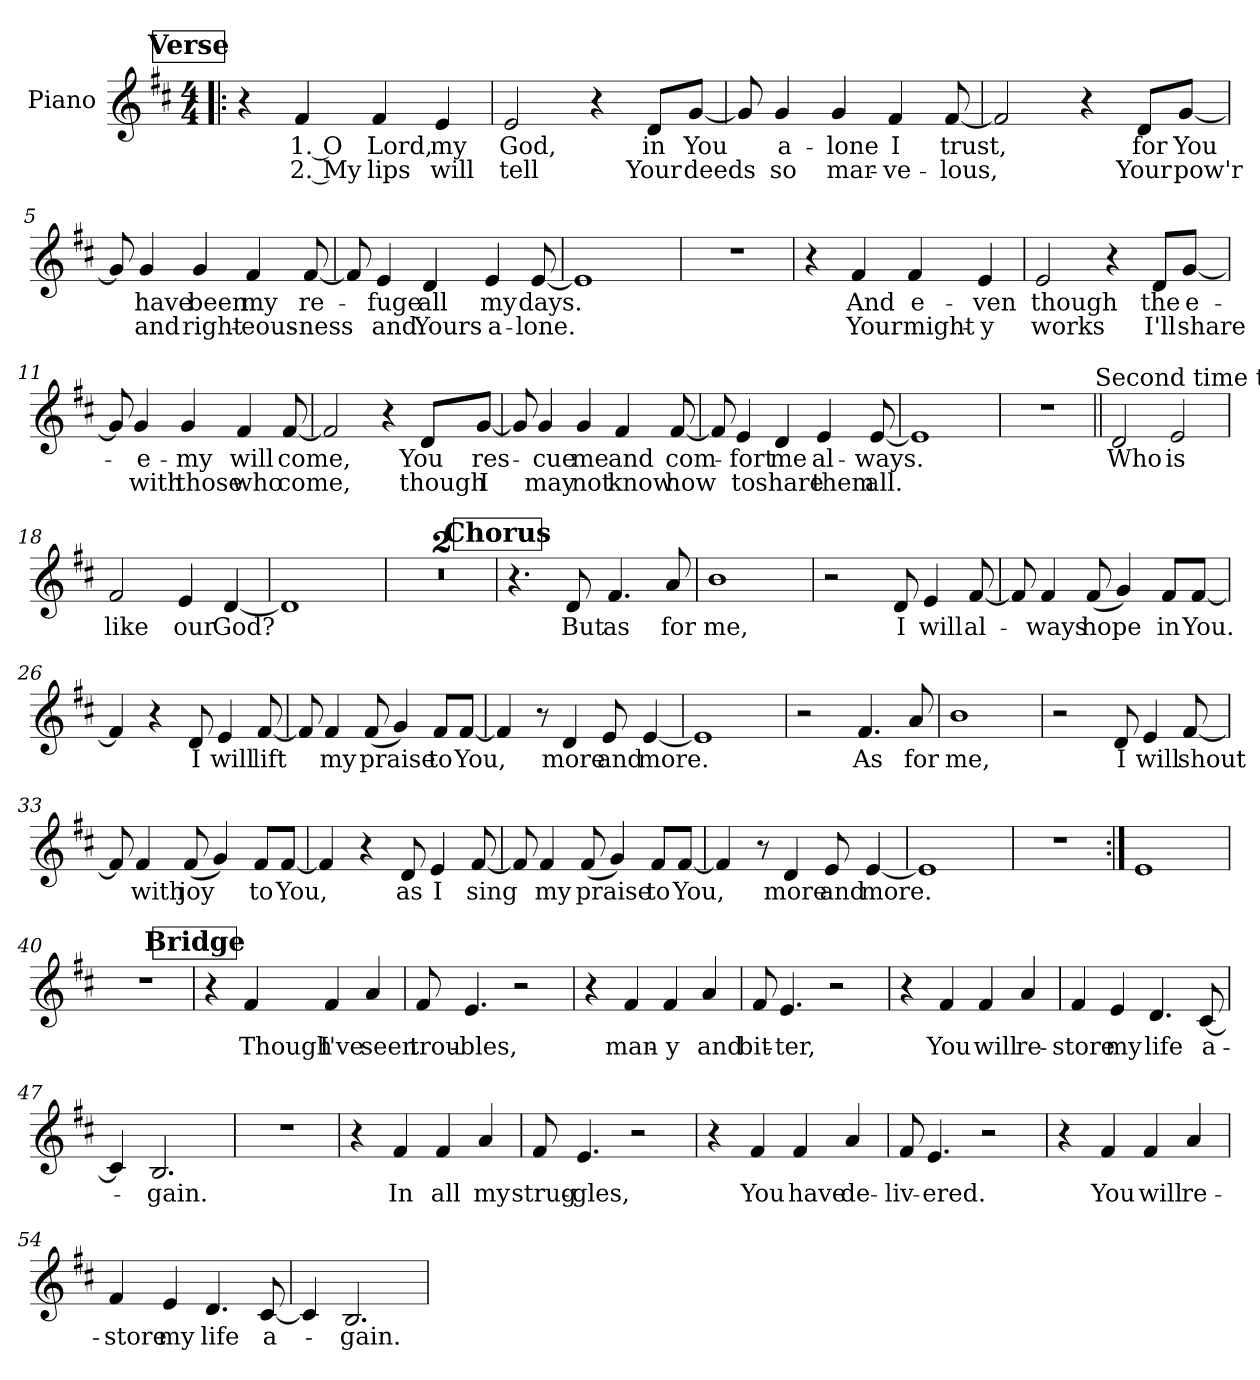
**kern	**text	**text
*part1	*part1	*part1
*staff1	*staff1	*staff1
*I"Piano	*	*
*I'Pno.	*	*
*clefG2	*	*
*k[f#c#]	*	*
*M4/4	*	*
*MM144	*	*
!!LO:REH:place=s1:a:B:t=Verse
=1!|:	=1!|:	=1!|:
4r	.	.
4f#/	1. O	2. My
4f#/	Lord,	lips
4e/	my	will
=2	=2	=2
2e/	God,	tell
4r	.	.
8d/L	in	Your
[8g/J	You	deeds
=3	=3	=3
8g/]	.	.
4g/	a-	so
4g/	-lone	mar-
4f#/	I	-ve-
[8f#/	trust,	-lous,
=4	=4	=4
2f#/]	.	.
4r	.	.
8d/L	for	Your
[8g/J	You	pow'r
!!LO:LB:g=z
=5	=5	=5
8g/]	.	.
4g/	have	and
4g/	been	right-
4f#/	my	-eous-
[8f#/	re-	-ness
=6	=6	=6
8f#/]	.	.
4e/	-fuge	and
4d/	all	Yours
4e/	my	a-
[8e/	days.	-lone.
=7	=7	=7
1e]	.	.
=8	=8	=8
1r	.	.
=9	=9	=9
4r	.	.
4f#/	And	Your
4f#/	e-	might-
4e/	-ven	-y
!!LO:LB:g=z
=10	=10	=10
2e/	though	works
4r	.	.
8d/L	the	I'll
[8g/J	e-	share
=11	=11	=11
8g/]	.	.
4g/	-e-	with
4g/	-my	those
4f#/	will	who
[8f#/	come,	come,
=12	=12	=12
2f#/]	.	.
4r	.	.
8d/L	You	though
[8g/J	res-	I
=13	=13	=13
8g/]	.	.
4g/	-cue	may
4g/	me	not
4f#/	and	know
[8f#/	com-	how
!!LO:LB:g=z
=14	=14	=14
8f#/]	.	.
4e/	-fort	to
4d/	me	share
4e/	al-	them
[8e/	-ways.	all.
=15	=15	=15
1e]	.	.
=16	=16	=16
1r	.	.
!LO:TX:a:t=Second time to Coda	!	!
=17||	=17||	=17||
2d/	Who	.
2e/	is	.
=18	=18	=18
2f#/	like	.
4e/	our	.
[4d/	God?	.
=19	=19	=19
1d]	.	.
=20	=20	=20
1r	.	.
=21	=21	=21
1r	.	.
!!LO:REH:place=s1:a:B:t=Chorus
=22	=22	=22
4.r	.	.
8d/	But	.
4.f#/	as	.
8a/	for	.
!!LO:LB:g=z
=23	=23	=23
1b	me,	.
=24	=24	=24
2r	.	.
8d/	I	.
4e/	will	.
[8f#/	al-	.
=25	=25	=25
8f#/]	.	.
4f#/	-ways	.
(8f#/	hope	.
4g/)	.	.
8f#/L	in	.
[8f#/J	You.	.
=26	=26	=26
4f#/]	.	.
4r	.	.
8d/	I	.
4e/	will	.
[8f#/	lift	.
=27	=27	=27
8f#/]	.	.
4f#/	my	.
(8f#/	praise	.
4g/)	.	.
8f#/L	to	.
[8f#/J	You,	.
!!LO:LB:g=z
=28	=28	=28
4f#/]	.	.
8r	.	.
4d/	more	.
8e/	and	.
[4e/	more.	.
=29	=29	=29
1e]	.	.
=30	=30	=30
2r	.	.
4.f#/	As	.
8a/	for	.
=31	=31	=31
1b	me,	.
=32	=32	=32
2r	.	.
8d/	I	.
4e/	will	.
[8f#/	shout	.
=33	=33	=33
8f#/]	.	.
4f#/	with	.
(8f#/	joy	.
4g/)	.	.
8f#/L	to	.
[8f#/J	You,	.
!!LO:LB:g=z
=34	=34	=34
4f#/]	.	.
4r	.	.
8d/	as	.
4e/	I	.
[8f#/	sing	.
=35	=35	=35
8f#/]	.	.
4f#/	my	.
(8f#/	praise	.
4g/)	.	.
8f#/L	to	.
[8f#/J	You,	.
=36	=36	=36
4f#/]	.	.
8r	.	.
4d/	more	.
8e/	and	.
[4e/	more.	.
=37	=37	=37
1e]	.	.
=38	=38	=38
1r	.	.
=39:|!	=39:|!	=39:|!
1e	.	.
=40	=40	=40
1r	.	.
!!LO:PB:g=z
!!LO:REH:place=s1:a:B:t=Bridge
=41	=41	=41
4r	.	.
4f#/	Though	.
4f#/	I've	.
4a/	seen	.
=42	=42	=42
8f#/	trou-	.
4.e/	-bles,	.
2r	.	.
=43	=43	=43
4r	.	.
4f#/	man-	.
4f#/	-y	.
4a/	and	.
=44	=44	=44
8f#/	bit-	.
4.e/	-ter,	.
2r	.	.
=45	=45	=45
4r	.	.
4f#/	You	.
4f#/	will	.
4a/	re-	.
=46	=46	=46
4f#/	-store	.
4e/	my	.
4.d/	life	.
[8c#/	a-	.
!!LO:LB:g=z
=47	=47	=47
4c#/]	.	.
2.B/	-gain.	.
=48	=48	=48
1r	.	.
=49	=49	=49
4r	.	.
4f#/	In	.
4f#/	all	.
4a/	my	.
=50	=50	=50
8f#/	strug-	.
4.e/	-gles,	.
2r	.	.
=51	=51	=51
4r	.	.
4f#/	You	.
4f#/	have	.
4a/	de-	.
=52	=52	=52
8f#/	-liv-	.
4.e/	-ered.	.
2r	.	.
=53	=53	=53
4r	.	.
4f#/	You	.
4f#/	will	.
4a/	re-	.
!!LO:LB:g=z
=54	=54	=54
4f#/	-store	.
4e/	my	.
4.d/	life	.
[8c#/	a-	.
=55	=55	=55
4c#/]	.	.
2.B/	-gain.	.
=	=	=
*-	*-	*-
